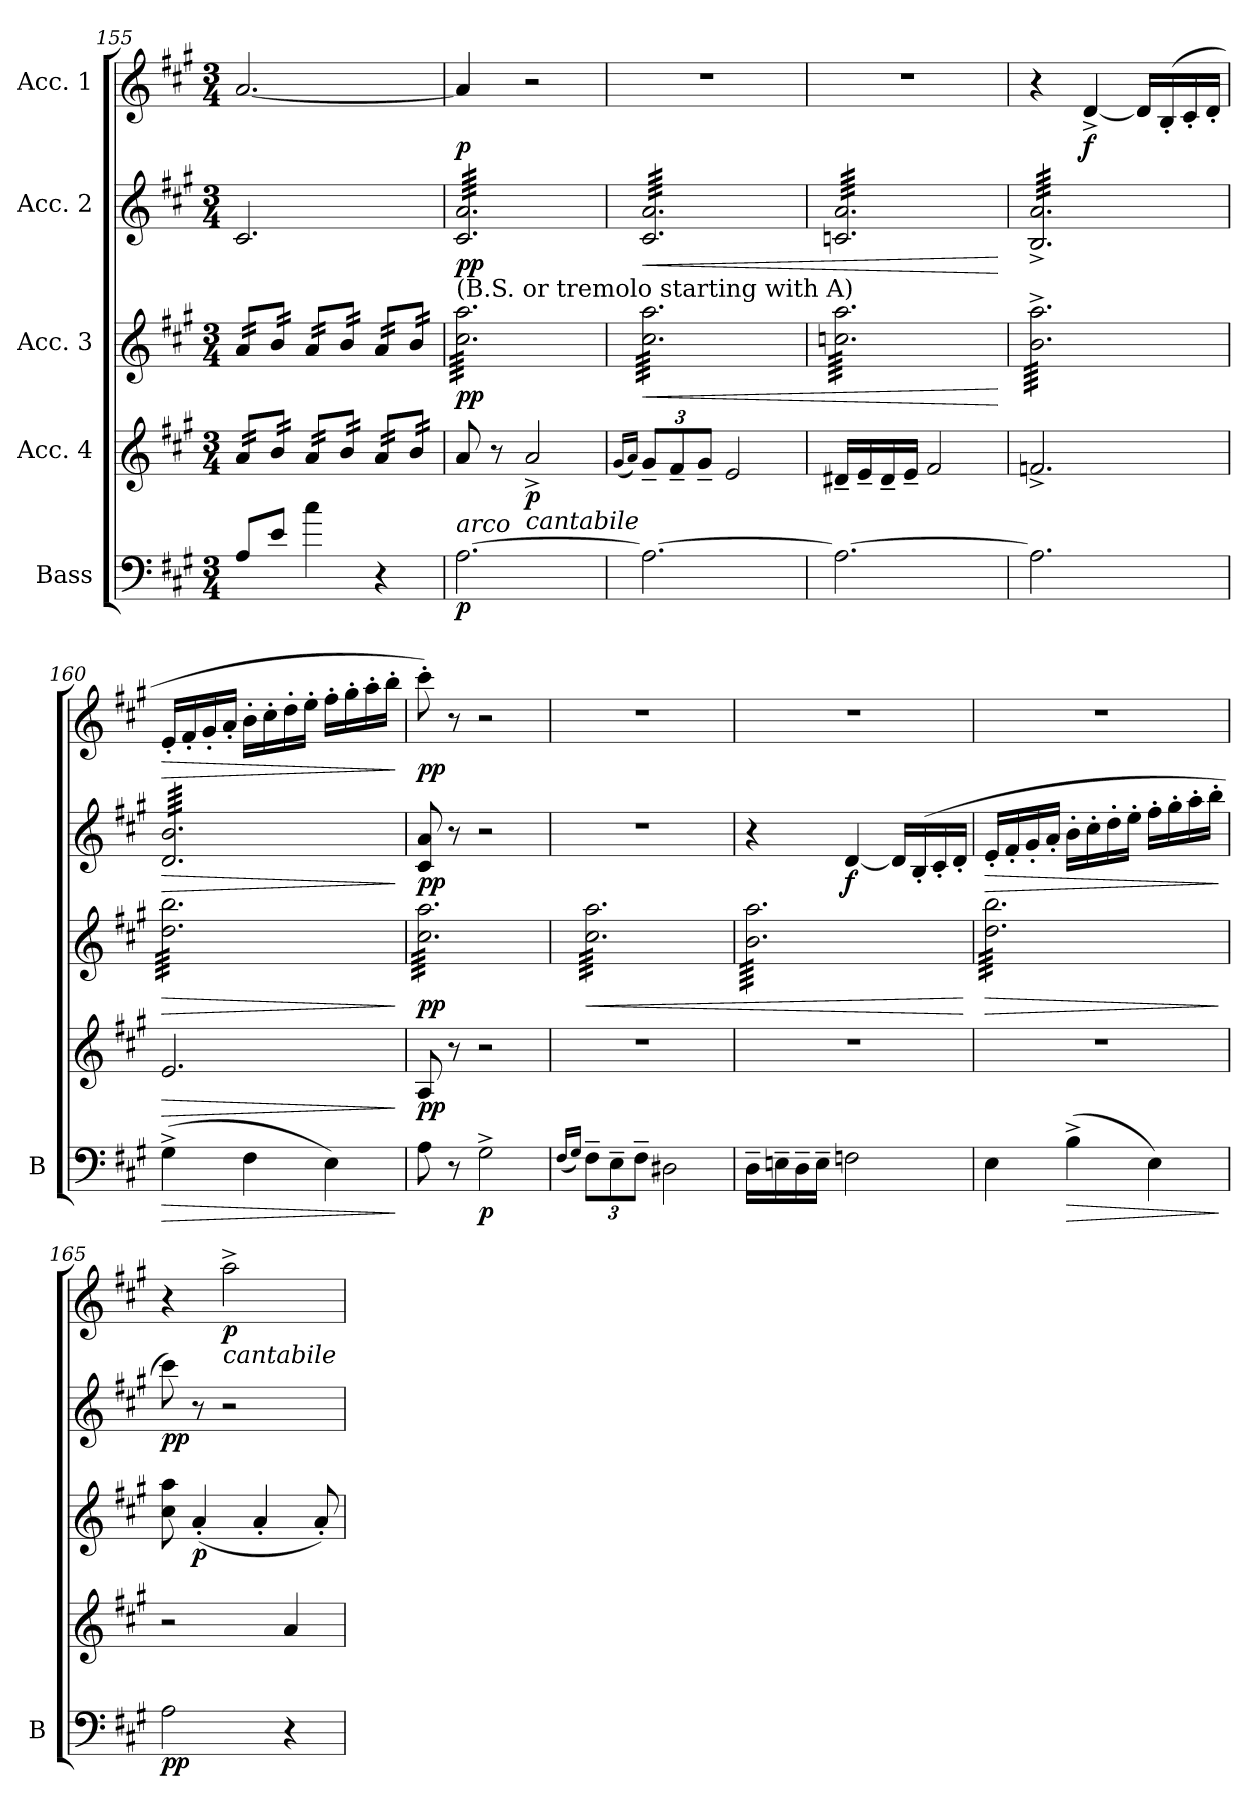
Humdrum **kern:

**kern	**dynam	**kern	**dynam	**kern	**dynam	**kern	**dynam	**kern	**dynam
*part5	*part5	*part4	*part4	*part3	*part3	*part2	*part2	*part1	*part1
*staff5	*staff5	*staff4	*staff4	*staff3	*staff3	*staff2	*staff2	*staff1	*staff1
*I"Bass	*	*I"Acc. 4	*	*I"Acc. 3	*	*I"Acc. 2	*	*I"Acc. 1	*
*I'B	*	*	*	*	*	*	*	*	*
*clefF4	*	*clefG2	*	*clefG2	*	*clefG2	*	*clefG2	*
*ITrd7c12	*	*ITrd7c12	*	*ITrd7c12	*	*	*	*	*
*k[f#c#g#]	*	*k[f#c#g#]	*	*k[f#c#g#]	*	*k[f#c#g#]	*	*k[f#c#g#]	*
*M3/4	*	*M3/4	*	*M3/4	*	*M3/4	*	*M3/4	*
=155	=155	=155	=155	=155	=155	=155	=155	=155	=155
*	*	*tremolo	*	*	*	*	*	*	*
*	*	*	*	*tremolo	*	*	*	*	*
8AA/L	.	32A/LLL	.	32A/LLL	.	2.c#/	.	[2.a/	.
.	.	32A/	.	32A/	.	.	.	.	.
.	.	32A/	.	32A/	.	.	.	.	.
.	.	32A/	.	32A/	.	.	.	.	.
8E/J	.	32B/	.	32B/	.	.	.	.	.
.	.	32B/	.	32B/	.	.	.	.	.
.	.	32B/	.	32B/	.	.	.	.	.
.	.	32B/JJJ	.	32B/JJJ	.	.	.	.	.
4c#\	.	32A/LLL	.	32A/LLL	.	.	.	.	.
.	.	32A/	.	32A/	.	.	.	.	.
.	.	32A/	.	32A/	.	.	.	.	.
.	.	32A/	.	32A/	.	.	.	.	.
.	.	32B/	.	32B/	.	.	.	.	.
.	.	32B/	.	32B/	.	.	.	.	.
.	.	32B/	.	32B/	.	.	.	.	.
.	.	32B/JJJ	.	32B/JJJ	.	.	.	.	.
4r	.	32A/LLL	.	32A/LLL	.	.	.	.	.
.	.	32A/	.	32A/	.	.	.	.	.
.	.	32A/	.	32A/	.	.	.	.	.
.	.	32A/	.	32A/	.	.	.	.	.
.	.	32B/	.	32B/	.	.	.	.	.
.	.	32B/	.	32B/	.	.	.	.	.
.	.	32B/	.	32B/	.	.	.	.	.
.	.	32B/JJJ	.	32B/JJJ	.	.	.	.	.
*	*	*Xtremolo	*	*	*	*	*	*	*
=156	=156	=156	=156	=156	=156	=156	=156	=156	=156
!	!	!	!	!	!	!LO:TX:a:t=(B.S. or tremolo starting with C)	!	!	!
!	!	!	!	!LO:TX:a:t=(B.S. or tremolo starting with A)	!	!	!	!	!
!LO:TX:a:i:t=arco	!	!	!	!	!	!	!	!	!
!	!LO:DY:b	!	!	!	!LO:DY:b	!	!LO:DY:b	!	!LO:DY:b
*	*	*	*	*	*	*tremolo	*	*	*
[2.AA\	p	8A/	.	64c#\ 64a\LLLL	pp	64c#/ 64a/LLLL	pp	4a/]	p
.	.	.	.	64c#\ 64a\	.	64c#/ 64a/	.	.	.
.	.	.	.	64c#\ 64a\	.	64c#/ 64a/	.	.	.
.	.	.	.	64c#\ 64a\	.	64c#/ 64a/	.	.	.
.	.	.	.	64c#\ 64a\	.	64c#/ 64a/	.	.	.
.	.	.	.	64c#\ 64a\	.	64c#/ 64a/	.	.	.
.	.	.	.	64c#\ 64a\	.	64c#/ 64a/	.	.	.
.	.	.	.	64c#\ 64a\	.	64c#/ 64a/	.	.	.
.	.	8r	.	64c#\ 64a\	.	64c#/ 64a/	.	.	.
.	.	.	.	64c#\ 64a\	.	64c#/ 64a/	.	.	.
.	.	.	.	64c#\ 64a\	.	64c#/ 64a/	.	.	.
.	.	.	.	64c#\ 64a\	.	64c#/ 64a/	.	.	.
.	.	.	.	64c#\ 64a\	.	64c#/ 64a/	.	.	.
.	.	.	.	64c#\ 64a\	.	64c#/ 64a/	.	.	.
.	.	.	.	64c#\ 64a\	.	64c#/ 64a/	.	.	.
.	.	.	.	64c#\ 64a\	.	64c#/ 64a/	.	.	.
!	!	!LO:TX:b:i:t=cantabile	!	!	!	!	!	!	!
!	!	!	!LO:DY:b	!	!	!	!	!	!
.	.	2A^/	p	64c#\ 64a\	.	64c#/ 64a/	.	2r	.
.	.	.	.	64c#\ 64a\	.	64c#/ 64a/	.	.	.
.	.	.	.	64c#\ 64a\	.	64c#/ 64a/	.	.	.
.	.	.	.	64c#\ 64a\	.	64c#/ 64a/	.	.	.
.	.	.	.	64c#\ 64a\	.	64c#/ 64a/	.	.	.
.	.	.	.	64c#\ 64a\	.	64c#/ 64a/	.	.	.
.	.	.	.	64c#\ 64a\	.	64c#/ 64a/	.	.	.
.	.	.	.	64c#\ 64a\	.	64c#/ 64a/	.	.	.
.	.	.	.	64c#\ 64a\	.	64c#/ 64a/	.	.	.
.	.	.	.	64c#\ 64a\	.	64c#/ 64a/	.	.	.
.	.	.	.	64c#\ 64a\	.	64c#/ 64a/	.	.	.
.	.	.	.	64c#\ 64a\	.	64c#/ 64a/	.	.	.
.	.	.	.	64c#\ 64a\	.	64c#/ 64a/	.	.	.
.	.	.	.	64c#\ 64a\	.	64c#/ 64a/	.	.	.
.	.	.	.	64c#\ 64a\	.	64c#/ 64a/	.	.	.
.	.	.	.	64c#\ 64a\	.	64c#/ 64a/	.	.	.
.	.	.	.	64c#\ 64a\	.	64c#/ 64a/	.	.	.
.	.	.	.	64c#\ 64a\	.	64c#/ 64a/	.	.	.
.	.	.	.	64c#\ 64a\	.	64c#/ 64a/	.	.	.
.	.	.	.	64c#\ 64a\	.	64c#/ 64a/	.	.	.
.	.	.	.	64c#\ 64a\	.	64c#/ 64a/	.	.	.
.	.	.	.	64c#\ 64a\	.	64c#/ 64a/	.	.	.
.	.	.	.	64c#\ 64a\	.	64c#/ 64a/	.	.	.
.	.	.	.	64c#\ 64a\	.	64c#/ 64a/	.	.	.
.	.	.	.	64c#\ 64a\	.	64c#/ 64a/	.	.	.
.	.	.	.	64c#\ 64a\	.	64c#/ 64a/	.	.	.
.	.	.	.	64c#\ 64a\	.	64c#/ 64a/	.	.	.
.	.	.	.	64c#\ 64a\	.	64c#/ 64a/	.	.	.
.	.	.	.	64c#\ 64a\	.	64c#/ 64a/	.	.	.
.	.	.	.	64c#\ 64a\	.	64c#/ 64a/	.	.	.
.	.	.	.	64c#\ 64a\	.	64c#/ 64a/	.	.	.
.	.	.	.	64c#\ 64a\JJJJ	.	64c#/ 64a/JJJJ	.	.	.
=157	=157	=157	=157	=157	=157	=157	=157	=157	=157
.	.	(16qG#/LL	.	.	.	.	.	.	.
.	.	16qA/JJ)	.	.	.	.	.	.	.
*	*	*Xbrackettup	*	*	*	*	*	*	*
!	!	!	!	!	!LO:HP:b	!	!LO:HP:b	!	!
2.AA\_	.	12G#~/L	.	64c#\ 64a\LLLL	<	64c#/ 64a/LLLL	<	2.r	.
.	.	.	.	64c#\ 64a\	.	64c#/ 64a/	.	.	.
.	.	.	.	64c#\ 64a\	.	64c#/ 64a/	.	.	.
.	.	.	.	64c#\ 64a\	.	64c#/ 64a/	.	.	.
.	.	.	.	64c#\ 64a\	.	64c#/ 64a/	.	.	.
.	.	.	.	64c#\ 64a\	.	64c#/ 64a/	.	.	.
.	.	12F#~/	.	.	.	.	.	.	.
.	.	.	.	64c#\ 64a\	.	64c#/ 64a/	.	.	.
.	.	.	.	64c#\ 64a\	.	64c#/ 64a/	.	.	.
.	.	.	.	64c#\ 64a\	.	64c#/ 64a/	.	.	.
.	.	.	.	64c#\ 64a\	.	64c#/ 64a/	.	.	.
.	.	.	.	64c#\ 64a\	.	64c#/ 64a/	.	.	.
.	.	12G#~/J	.	.	.	.	.	.	.
.	.	.	.	64c#\ 64a\	.	64c#/ 64a/	.	.	.
.	.	.	.	64c#\ 64a\	.	64c#/ 64a/	.	.	.
.	.	.	.	64c#\ 64a\	.	64c#/ 64a/	.	.	.
.	.	.	.	64c#\ 64a\	.	64c#/ 64a/	.	.	.
.	.	.	.	64c#\ 64a\	.	64c#/ 64a/	.	.	.
.	.	2E/	.	64c#\ 64a\	.	64c#/ 64a/	.	.	.
.	.	.	.	64c#\ 64a\	.	64c#/ 64a/	.	.	.
.	.	.	.	64c#\ 64a\	.	64c#/ 64a/	.	.	.
.	.	.	.	64c#\ 64a\	.	64c#/ 64a/	.	.	.
.	.	.	.	64c#\ 64a\	.	64c#/ 64a/	.	.	.
.	.	.	.	64c#\ 64a\	.	64c#/ 64a/	.	.	.
.	.	.	.	64c#\ 64a\	.	64c#/ 64a/	.	.	.
.	.	.	.	64c#\ 64a\	.	64c#/ 64a/	.	.	.
.	.	.	.	64c#\ 64a\	.	64c#/ 64a/	.	.	.
.	.	.	.	64c#\ 64a\	.	64c#/ 64a/	.	.	.
.	.	.	.	64c#\ 64a\	.	64c#/ 64a/	.	.	.
.	.	.	.	64c#\ 64a\	.	64c#/ 64a/	.	.	.
.	.	.	.	64c#\ 64a\	.	64c#/ 64a/	.	.	.
.	.	.	.	64c#\ 64a\	.	64c#/ 64a/	.	.	.
.	.	.	.	64c#\ 64a\	.	64c#/ 64a/	.	.	.
.	.	.	.	64c#\ 64a\	.	64c#/ 64a/	.	.	.
.	.	.	.	64c#\ 64a\	.	64c#/ 64a/	.	.	.
.	.	.	.	64c#\ 64a\	.	64c#/ 64a/	.	.	.
.	.	.	.	64c#\ 64a\	.	64c#/ 64a/	.	.	.
.	.	.	.	64c#\ 64a\	.	64c#/ 64a/	.	.	.
.	.	.	.	64c#\ 64a\	.	64c#/ 64a/	.	.	.
.	.	.	.	64c#\ 64a\	.	64c#/ 64a/	.	.	.
.	.	.	.	64c#\ 64a\	.	64c#/ 64a/	.	.	.
.	.	.	.	64c#\ 64a\	.	64c#/ 64a/	.	.	.
.	.	.	.	64c#\ 64a\	.	64c#/ 64a/	.	.	.
.	.	.	.	64c#\ 64a\	.	64c#/ 64a/	.	.	.
.	.	.	.	64c#\ 64a\	.	64c#/ 64a/	.	.	.
.	.	.	.	64c#\ 64a\	.	64c#/ 64a/	.	.	.
.	.	.	.	64c#\ 64a\	.	64c#/ 64a/	.	.	.
.	.	.	.	64c#\ 64a\	.	64c#/ 64a/	.	.	.
.	.	.	.	64c#\ 64a\	.	64c#/ 64a/	.	.	.
.	.	.	.	64c#\ 64a\JJJJ	.	64c#/ 64a/JJJJ	.	.	.
!!LO:PB:g=z
=158	=158	=158	=158	=158	=158	=158	=158	=158	=158
2.AA\_	.	16D#X~/LL	.	64cn\ 64a\LLLL	.	64cn/ 64a/LLLL	.	2.r	.
.	.	.	.	64cn\ 64a\	.	64cn/ 64a/	.	.	.
.	.	.	.	64cn\ 64a\	.	64cn/ 64a/	.	.	.
.	.	.	.	64cn\ 64a\	.	64cn/ 64a/	.	.	.
.	.	16E~/	.	64cn\ 64a\	.	64cn/ 64a/	.	.	.
.	.	.	.	64cn\ 64a\	.	64cn/ 64a/	.	.	.
.	.	.	.	64cn\ 64a\	.	64cn/ 64a/	.	.	.
.	.	.	.	64cn\ 64a\	.	64cn/ 64a/	.	.	.
.	.	16D#~/	.	64cn\ 64a\	.	64cn/ 64a/	.	.	.
.	.	.	.	64cn\ 64a\	.	64cn/ 64a/	.	.	.
.	.	.	.	64cn\ 64a\	.	64cn/ 64a/	.	.	.
.	.	.	.	64cn\ 64a\	.	64cn/ 64a/	.	.	.
.	.	16E~/JJ	.	64cn\ 64a\	.	64cn/ 64a/	.	.	.
.	.	.	.	64cn\ 64a\	.	64cn/ 64a/	.	.	.
.	.	.	.	64cn\ 64a\	.	64cn/ 64a/	.	.	.
.	.	.	.	64cn\ 64a\	.	64cn/ 64a/	.	.	.
.	.	2F#/	.	64cn\ 64a\	.	64cn/ 64a/	.	.	.
.	.	.	.	64cn\ 64a\	.	64cn/ 64a/	.	.	.
.	.	.	.	64cn\ 64a\	.	64cn/ 64a/	.	.	.
.	.	.	.	64cn\ 64a\	.	64cn/ 64a/	.	.	.
.	.	.	.	64cn\ 64a\	.	64cn/ 64a/	.	.	.
.	.	.	.	64cn\ 64a\	.	64cn/ 64a/	.	.	.
.	.	.	.	64cn\ 64a\	.	64cn/ 64a/	.	.	.
.	.	.	.	64cn\ 64a\	.	64cn/ 64a/	.	.	.
.	.	.	.	64cn\ 64a\	.	64cn/ 64a/	.	.	.
.	.	.	.	64cn\ 64a\	.	64cn/ 64a/	.	.	.
.	.	.	.	64cn\ 64a\	.	64cn/ 64a/	.	.	.
.	.	.	.	64cn\ 64a\	.	64cn/ 64a/	.	.	.
.	.	.	.	64cn\ 64a\	.	64cn/ 64a/	.	.	.
.	.	.	.	64cn\ 64a\	.	64cn/ 64a/	.	.	.
.	.	.	.	64cn\ 64a\	.	64cn/ 64a/	.	.	.
.	.	.	.	64cn\ 64a\	.	64cn/ 64a/	.	.	.
.	.	.	.	64cn\ 64a\	.	64cn/ 64a/	.	.	.
.	.	.	.	64cn\ 64a\	.	64cn/ 64a/	.	.	.
.	.	.	.	64cn\ 64a\	.	64cn/ 64a/	.	.	.
.	.	.	.	64cn\ 64a\	.	64cn/ 64a/	.	.	.
.	.	.	.	64cn\ 64a\	.	64cn/ 64a/	.	.	.
.	.	.	.	64cn\ 64a\	.	64cn/ 64a/	.	.	.
.	.	.	.	64cn\ 64a\	.	64cn/ 64a/	.	.	.
.	.	.	.	64cn\ 64a\	.	64cn/ 64a/	.	.	.
.	.	.	.	64cn\ 64a\	.	64cn/ 64a/	.	.	.
.	.	.	.	64cn\ 64a\	.	64cn/ 64a/	.	.	.
.	.	.	.	64cn\ 64a\	.	64cn/ 64a/	.	.	.
.	.	.	.	64cn\ 64a\	.	64cn/ 64a/	.	.	.
.	.	.	.	64cn\ 64a\	.	64cn/ 64a/	.	.	.
.	.	.	.	64cn\ 64a\	.	64cn/ 64a/	.	.	.
.	.	.	.	64cn\ 64a\	.	64cn/ 64a/	.	.	.
.	.	.	.	64cn\ 64a\JJJJ	.	64cn/ 64a/JJJJ	.	.	.
.	.	.	.	.	[	.	[	.	.
=159	=159	=159	=159	=159	=159	=159	=159	=159	=159
2.AA\]	.	2.Fn^/	.	64B\^ 64a\^LLLL	.	64B/^ 64a/^LLLL	.	4r	.
.	.	.	.	64B\^ 64a\^	.	64B/^ 64a/^	.	.	.
.	.	.	.	64B\^ 64a\^	.	64B/^ 64a/^	.	.	.
.	.	.	.	64B\^ 64a\^	.	64B/^ 64a/^	.	.	.
.	.	.	.	64B\^ 64a\^	.	64B/^ 64a/^	.	.	.
.	.	.	.	64B\^ 64a\^	.	64B/^ 64a/^	.	.	.
.	.	.	.	64B\^ 64a\^	.	64B/^ 64a/^	.	.	.
.	.	.	.	64B\^ 64a\^	.	64B/^ 64a/^	.	.	.
.	.	.	.	64B\^ 64a\^	.	64B/^ 64a/^	.	.	.
.	.	.	.	64B\^ 64a\^	.	64B/^ 64a/^	.	.	.
.	.	.	.	64B\^ 64a\^	.	64B/^ 64a/^	.	.	.
.	.	.	.	64B\^ 64a\^	.	64B/^ 64a/^	.	.	.
.	.	.	.	64B\^ 64a\^	.	64B/^ 64a/^	.	.	.
.	.	.	.	64B\^ 64a\^	.	64B/^ 64a/^	.	.	.
.	.	.	.	64B\^ 64a\^	.	64B/^ 64a/^	.	.	.
.	.	.	.	64B\^ 64a\^	.	64B/^ 64a/^	.	.	.
!	!	!	!	!	!	!	!	!	!LO:DY:b
.	.	.	.	64B\^ 64a\^	.	64B/^ 64a/^	.	[4d^/	f
.	.	.	.	64B\^ 64a\^	.	64B/^ 64a/^	.	.	.
.	.	.	.	64B\^ 64a\^	.	64B/^ 64a/^	.	.	.
.	.	.	.	64B\^ 64a\^	.	64B/^ 64a/^	.	.	.
.	.	.	.	64B\^ 64a\^	.	64B/^ 64a/^	.	.	.
.	.	.	.	64B\^ 64a\^	.	64B/^ 64a/^	.	.	.
.	.	.	.	64B\^ 64a\^	.	64B/^ 64a/^	.	.	.
.	.	.	.	64B\^ 64a\^	.	64B/^ 64a/^	.	.	.
.	.	.	.	64B\^ 64a\^	.	64B/^ 64a/^	.	.	.
.	.	.	.	64B\^ 64a\^	.	64B/^ 64a/^	.	.	.
.	.	.	.	64B\^ 64a\^	.	64B/^ 64a/^	.	.	.
.	.	.	.	64B\^ 64a\^	.	64B/^ 64a/^	.	.	.
.	.	.	.	64B\^ 64a\^	.	64B/^ 64a/^	.	.	.
.	.	.	.	64B\^ 64a\^	.	64B/^ 64a/^	.	.	.
.	.	.	.	64B\^ 64a\^	.	64B/^ 64a/^	.	.	.
.	.	.	.	64B\^ 64a\^	.	64B/^ 64a/^	.	.	.
.	.	.	.	64B\^ 64a\^	.	64B/^ 64a/^	.	16d/LL]	.
.	.	.	.	64B\^ 64a\^	.	64B/^ 64a/^	.	.	.
.	.	.	.	64B\^ 64a\^	.	64B/^ 64a/^	.	.	.
.	.	.	.	64B\^ 64a\^	.	64B/^ 64a/^	.	.	.
.	.	.	.	64B\^ 64a\^	.	64B/^ 64a/^	.	(16B'/	.
.	.	.	.	64B\^ 64a\^	.	64B/^ 64a/^	.	.	.
.	.	.	.	64B\^ 64a\^	.	64B/^ 64a/^	.	.	.
.	.	.	.	64B\^ 64a\^	.	64B/^ 64a/^	.	.	.
.	.	.	.	64B\^ 64a\^	.	64B/^ 64a/^	.	16c#'/	.
.	.	.	.	64B\^ 64a\^	.	64B/^ 64a/^	.	.	.
.	.	.	.	64B\^ 64a\^	.	64B/^ 64a/^	.	.	.
.	.	.	.	64B\^ 64a\^	.	64B/^ 64a/^	.	.	.
.	.	.	.	64B\^ 64a\^	.	64B/^ 64a/^	.	16d'/JJ	.
.	.	.	.	64B\^ 64a\^	.	64B/^ 64a/^	.	.	.
.	.	.	.	64B\^ 64a\^	.	64B/^ 64a/^	.	.	.
.	.	.	.	64B\^ 64a\^JJJJ	.	64B/^ 64a/^JJJJ	.	.	.
=160	=160	=160	=160	=160	=160	=160	=160	=160	=160
!	!LO:HP:b	!	!LO:HP:b	!	!LO:HP:b	!	!LO:HP:b	!	!LO:HP:b
(4GG#^\	>	2.E/	>	64d\ 64b\LLLL	>	64d/ 64b/LLLL	>	16e'/LL	>
.	.	.	.	64d\ 64b\	.	64d/ 64b/	.	.	.
.	.	.	.	64d\ 64b\	.	64d/ 64b/	.	.	.
.	.	.	.	64d\ 64b\	.	64d/ 64b/	.	.	.
.	.	.	.	64d\ 64b\	.	64d/ 64b/	.	16f#'/	.
.	.	.	.	64d\ 64b\	.	64d/ 64b/	.	.	.
.	.	.	.	64d\ 64b\	.	64d/ 64b/	.	.	.
.	.	.	.	64d\ 64b\	.	64d/ 64b/	.	.	.
.	.	.	.	64d\ 64b\	.	64d/ 64b/	.	16g#'/	.
.	.	.	.	64d\ 64b\	.	64d/ 64b/	.	.	.
.	.	.	.	64d\ 64b\	.	64d/ 64b/	.	.	.
.	.	.	.	64d\ 64b\	.	64d/ 64b/	.	.	.
.	.	.	.	64d\ 64b\	.	64d/ 64b/	.	16a'/JJ	.
.	.	.	.	64d\ 64b\	.	64d/ 64b/	.	.	.
.	.	.	.	64d\ 64b\	.	64d/ 64b/	.	.	.
.	.	.	.	64d\ 64b\	.	64d/ 64b/	.	.	.
4FF#\	.	.	.	64d\ 64b\	.	64d/ 64b/	.	16b'\LL	.
.	.	.	.	64d\ 64b\	.	64d/ 64b/	.	.	.
.	.	.	.	64d\ 64b\	.	64d/ 64b/	.	.	.
.	.	.	.	64d\ 64b\	.	64d/ 64b/	.	.	.
.	.	.	.	64d\ 64b\	.	64d/ 64b/	.	16cc#'\	.
.	.	.	.	64d\ 64b\	.	64d/ 64b/	.	.	.
.	.	.	.	64d\ 64b\	.	64d/ 64b/	.	.	.
.	.	.	.	64d\ 64b\	.	64d/ 64b/	.	.	.
.	.	.	.	64d\ 64b\	.	64d/ 64b/	.	16dd'\	.
.	.	.	.	64d\ 64b\	.	64d/ 64b/	.	.	.
.	.	.	.	64d\ 64b\	.	64d/ 64b/	.	.	.
.	.	.	.	64d\ 64b\	.	64d/ 64b/	.	.	.
.	.	.	.	64d\ 64b\	.	64d/ 64b/	.	16ee'\JJ	.
.	.	.	.	64d\ 64b\	.	64d/ 64b/	.	.	.
.	.	.	.	64d\ 64b\	.	64d/ 64b/	.	.	.
.	.	.	.	64d\ 64b\	.	64d/ 64b/	.	.	.
4EE\)	.	.	.	64d\ 64b\	.	64d/ 64b/	.	16ff#'\LL	.
.	.	.	.	64d\ 64b\	.	64d/ 64b/	.	.	.
.	.	.	.	64d\ 64b\	.	64d/ 64b/	.	.	.
.	.	.	.	64d\ 64b\	.	64d/ 64b/	.	.	.
.	.	.	.	64d\ 64b\	.	64d/ 64b/	.	16gg#'\	.
.	.	.	.	64d\ 64b\	.	64d/ 64b/	.	.	.
.	.	.	.	64d\ 64b\	.	64d/ 64b/	.	.	.
.	.	.	.	64d\ 64b\	.	64d/ 64b/	.	.	.
.	.	.	.	64d\ 64b\	.	64d/ 64b/	.	16aa'\	.
.	.	.	.	64d\ 64b\	.	64d/ 64b/	.	.	.
.	.	.	.	64d\ 64b\	.	64d/ 64b/	.	.	.
.	.	.	.	64d\ 64b\	.	64d/ 64b/	.	.	.
.	.	.	.	64d\ 64b\	.	64d/ 64b/	.	16bb'\JJ	.
.	.	.	.	64d\ 64b\	.	64d/ 64b/	.	.	.
.	.	.	.	64d\ 64b\	.	64d/ 64b/	.	.	.
.	.	.	.	64d\ 64b\JJJJ	.	64d/ 64b/JJJJ	.	.	.
*	*	*	*	*	*	*Xtremolo	*	*	*
.	]	.	]	.	]	.	]	.	]
=161	=161	=161	=161	=161	=161	=161	=161	=161	=161
!	!	!	!LO:DY:b	!	!LO:DY:b	!	!LO:DY:b	!	!LO:DY:b
8AA\	.	8AA/	pp	64c#\ 64a\LLLL	pp	8c#/ 8a/	pp	8ccc#'\)	pp
.	.	.	.	64c#\ 64a\	.	.	.	.	.
.	.	.	.	64c#\ 64a\	.	.	.	.	.
.	.	.	.	64c#\ 64a\	.	.	.	.	.
.	.	.	.	64c#\ 64a\	.	.	.	.	.
.	.	.	.	64c#\ 64a\	.	.	.	.	.
.	.	.	.	64c#\ 64a\	.	.	.	.	.
.	.	.	.	64c#\ 64a\	.	.	.	.	.
8r	.	8r	.	64c#\ 64a\	.	8r	.	8r	.
.	.	.	.	64c#\ 64a\	.	.	.	.	.
.	.	.	.	64c#\ 64a\	.	.	.	.	.
.	.	.	.	64c#\ 64a\	.	.	.	.	.
.	.	.	.	64c#\ 64a\	.	.	.	.	.
.	.	.	.	64c#\ 64a\	.	.	.	.	.
.	.	.	.	64c#\ 64a\	.	.	.	.	.
.	.	.	.	64c#\ 64a\	.	.	.	.	.
!	!LO:DY:b	!	!	!	!	!	!	!	!
2GG#^\	p	2r	.	64c#\ 64a\	.	2r	.	2r	.
.	.	.	.	64c#\ 64a\	.	.	.	.	.
.	.	.	.	64c#\ 64a\	.	.	.	.	.
.	.	.	.	64c#\ 64a\	.	.	.	.	.
.	.	.	.	64c#\ 64a\	.	.	.	.	.
.	.	.	.	64c#\ 64a\	.	.	.	.	.
.	.	.	.	64c#\ 64a\	.	.	.	.	.
.	.	.	.	64c#\ 64a\	.	.	.	.	.
.	.	.	.	64c#\ 64a\	.	.	.	.	.
.	.	.	.	64c#\ 64a\	.	.	.	.	.
.	.	.	.	64c#\ 64a\	.	.	.	.	.
.	.	.	.	64c#\ 64a\	.	.	.	.	.
.	.	.	.	64c#\ 64a\	.	.	.	.	.
.	.	.	.	64c#\ 64a\	.	.	.	.	.
.	.	.	.	64c#\ 64a\	.	.	.	.	.
.	.	.	.	64c#\ 64a\	.	.	.	.	.
.	.	.	.	64c#\ 64a\	.	.	.	.	.
.	.	.	.	64c#\ 64a\	.	.	.	.	.
.	.	.	.	64c#\ 64a\	.	.	.	.	.
.	.	.	.	64c#\ 64a\	.	.	.	.	.
.	.	.	.	64c#\ 64a\	.	.	.	.	.
.	.	.	.	64c#\ 64a\	.	.	.	.	.
.	.	.	.	64c#\ 64a\	.	.	.	.	.
.	.	.	.	64c#\ 64a\	.	.	.	.	.
.	.	.	.	64c#\ 64a\	.	.	.	.	.
.	.	.	.	64c#\ 64a\	.	.	.	.	.
.	.	.	.	64c#\ 64a\	.	.	.	.	.
.	.	.	.	64c#\ 64a\	.	.	.	.	.
.	.	.	.	64c#\ 64a\	.	.	.	.	.
.	.	.	.	64c#\ 64a\	.	.	.	.	.
.	.	.	.	64c#\ 64a\	.	.	.	.	.
.	.	.	.	64c#\ 64a\JJJJ	.	.	.	.	.
=162	=162	=162	=162	=162	=162	=162	=162	=162	=162
(16qFF#/LL	.	.	.	.	.	.	.	.	.
16qGG#/JJ)	.	.	.	.	.	.	.	.	.
*Xbrackettup	*	*	*	*	*	*	*	*	*
!	!	!	!	!	!LO:HP:b	!	!	!	!
12FF#~\L	.	2.r	.	64c#\ 64a\LLLL	<	2.r	.	2.r	.
.	.	.	.	64c#\ 64a\	.	.	.	.	.
.	.	.	.	64c#\ 64a\	.	.	.	.	.
.	.	.	.	64c#\ 64a\	.	.	.	.	.
.	.	.	.	64c#\ 64a\	.	.	.	.	.
.	.	.	.	64c#\ 64a\	.	.	.	.	.
12EE~\	.	.	.	.	.	.	.	.	.
.	.	.	.	64c#\ 64a\	.	.	.	.	.
.	.	.	.	64c#\ 64a\	.	.	.	.	.
.	.	.	.	64c#\ 64a\	.	.	.	.	.
.	.	.	.	64c#\ 64a\	.	.	.	.	.
.	.	.	.	64c#\ 64a\	.	.	.	.	.
12FF#~\J	.	.	.	.	.	.	.	.	.
.	.	.	.	64c#\ 64a\	.	.	.	.	.
.	.	.	.	64c#\ 64a\	.	.	.	.	.
.	.	.	.	64c#\ 64a\	.	.	.	.	.
.	.	.	.	64c#\ 64a\	.	.	.	.	.
.	.	.	.	64c#\ 64a\	.	.	.	.	.
2DD#X\	.	.	.	64c#\ 64a\	.	.	.	.	.
.	.	.	.	64c#\ 64a\	.	.	.	.	.
.	.	.	.	64c#\ 64a\	.	.	.	.	.
.	.	.	.	64c#\ 64a\	.	.	.	.	.
.	.	.	.	64c#\ 64a\	.	.	.	.	.
.	.	.	.	64c#\ 64a\	.	.	.	.	.
.	.	.	.	64c#\ 64a\	.	.	.	.	.
.	.	.	.	64c#\ 64a\	.	.	.	.	.
.	.	.	.	64c#\ 64a\	.	.	.	.	.
.	.	.	.	64c#\ 64a\	.	.	.	.	.
.	.	.	.	64c#\ 64a\	.	.	.	.	.
.	.	.	.	64c#\ 64a\	.	.	.	.	.
.	.	.	.	64c#\ 64a\	.	.	.	.	.
.	.	.	.	64c#\ 64a\	.	.	.	.	.
.	.	.	.	64c#\ 64a\	.	.	.	.	.
.	.	.	.	64c#\ 64a\	.	.	.	.	.
.	.	.	.	64c#\ 64a\	.	.	.	.	.
.	.	.	.	64c#\ 64a\	.	.	.	.	.
.	.	.	.	64c#\ 64a\	.	.	.	.	.
.	.	.	.	64c#\ 64a\	.	.	.	.	.
.	.	.	.	64c#\ 64a\	.	.	.	.	.
.	.	.	.	64c#\ 64a\	.	.	.	.	.
.	.	.	.	64c#\ 64a\	.	.	.	.	.
.	.	.	.	64c#\ 64a\	.	.	.	.	.
.	.	.	.	64c#\ 64a\	.	.	.	.	.
.	.	.	.	64c#\ 64a\	.	.	.	.	.
.	.	.	.	64c#\ 64a\	.	.	.	.	.
.	.	.	.	64c#\ 64a\	.	.	.	.	.
.	.	.	.	64c#\ 64a\	.	.	.	.	.
.	.	.	.	64c#\ 64a\	.	.	.	.	.
.	.	.	.	64c#\ 64a\	.	.	.	.	.
.	.	.	.	64c#\ 64a\JJJJ	.	.	.	.	.
!!LO:LB:g=z
=163	=163	=163	=163	=163	=163	=163	=163	=163	=163
16DD~\LL	.	2.r	.	64B\ 64a\LLLL	.	4r	.	2.r	.
.	.	.	.	64B\ 64a\	.	.	.	.	.
.	.	.	.	64B\ 64a\	.	.	.	.	.
.	.	.	.	64B\ 64a\	.	.	.	.	.
16EEni~\	.	.	.	64B\ 64a\	.	.	.	.	.
.	.	.	.	64B\ 64a\	.	.	.	.	.
.	.	.	.	64B\ 64a\	.	.	.	.	.
.	.	.	.	64B\ 64a\	.	.	.	.	.
16DD~\	.	.	.	64B\ 64a\	.	.	.	.	.
.	.	.	.	64B\ 64a\	.	.	.	.	.
.	.	.	.	64B\ 64a\	.	.	.	.	.
.	.	.	.	64B\ 64a\	.	.	.	.	.
16EE~\JJ	.	.	.	64B\ 64a\	.	.	.	.	.
.	.	.	.	64B\ 64a\	.	.	.	.	.
.	.	.	.	64B\ 64a\	.	.	.	.	.
.	.	.	.	64B\ 64a\	.	.	.	.	.
!	!	!	!	!	!	!	!LO:DY:b	!	!
2FFn\	.	.	.	64B\ 64a\	.	[4d/	f	.	.
.	.	.	.	64B\ 64a\	.	.	.	.	.
.	.	.	.	64B\ 64a\	.	.	.	.	.
.	.	.	.	64B\ 64a\	.	.	.	.	.
.	.	.	.	64B\ 64a\	.	.	.	.	.
.	.	.	.	64B\ 64a\	.	.	.	.	.
.	.	.	.	64B\ 64a\	.	.	.	.	.
.	.	.	.	64B\ 64a\	.	.	.	.	.
.	.	.	.	64B\ 64a\	.	.	.	.	.
.	.	.	.	64B\ 64a\	.	.	.	.	.
.	.	.	.	64B\ 64a\	.	.	.	.	.
.	.	.	.	64B\ 64a\	.	.	.	.	.
.	.	.	.	64B\ 64a\	.	.	.	.	.
.	.	.	.	64B\ 64a\	.	.	.	.	.
.	.	.	.	64B\ 64a\	.	.	.	.	.
.	.	.	.	64B\ 64a\	.	.	.	.	.
.	.	.	.	64B\ 64a\	.	16d/LL]	.	.	.
.	.	.	.	64B\ 64a\	.	.	.	.	.
.	.	.	.	64B\ 64a\	.	.	.	.	.
.	.	.	.	64B\ 64a\	.	.	.	.	.
.	.	.	.	64B\ 64a\	.	(16B'/	.	.	.
.	.	.	.	64B\ 64a\	.	.	.	.	.
.	.	.	.	64B\ 64a\	.	.	.	.	.
.	.	.	.	64B\ 64a\	.	.	.	.	.
.	.	.	.	64B\ 64a\	.	16c#'/	.	.	.
.	.	.	.	64B\ 64a\	.	.	.	.	.
.	.	.	.	64B\ 64a\	.	.	.	.	.
.	.	.	.	64B\ 64a\	.	.	.	.	.
.	.	.	.	64B\ 64a\	.	16d'/JJ	.	.	.
.	.	.	.	64B\ 64a\	.	.	.	.	.
.	.	.	.	64B\ 64a\	.	.	.	.	.
.	.	.	.	64B\ 64a\JJJJ	.	.	.	.	.
.	.	.	.	.	[	.	.	.	.
=164	=164	=164	=164	=164	=164	=164	=164	=164	=164
!	!	!	!	!	!LO:HP:b	!	!LO:HP:b	!	!
4EE\	.	2.r	.	64d\ 64b\LLLL	>	16e'/LL	>	2.r	.
.	.	.	.	64d\ 64b\	.	.	.	.	.
.	.	.	.	64d\ 64b\	.	.	.	.	.
.	.	.	.	64d\ 64b\	.	.	.	.	.
.	.	.	.	64d\ 64b\	.	16f#'/	.	.	.
.	.	.	.	64d\ 64b\	.	.	.	.	.
.	.	.	.	64d\ 64b\	.	.	.	.	.
.	.	.	.	64d\ 64b\	.	.	.	.	.
.	.	.	.	64d\ 64b\	.	16g#'/	.	.	.
.	.	.	.	64d\ 64b\	.	.	.	.	.
.	.	.	.	64d\ 64b\	.	.	.	.	.
.	.	.	.	64d\ 64b\	.	.	.	.	.
.	.	.	.	64d\ 64b\	.	16a'/JJ	.	.	.
.	.	.	.	64d\ 64b\	.	.	.	.	.
.	.	.	.	64d\ 64b\	.	.	.	.	.
.	.	.	.	64d\ 64b\	.	.	.	.	.
!	!LO:HP:b	!	!	!	!	!	!	!	!
(4BB^\	>	.	.	64d\ 64b\	.	16b'\LL	.	.	.
.	.	.	.	64d\ 64b\	.	.	.	.	.
.	.	.	.	64d\ 64b\	.	.	.	.	.
.	.	.	.	64d\ 64b\	.	.	.	.	.
.	.	.	.	64d\ 64b\	.	16cc#'\	.	.	.
.	.	.	.	64d\ 64b\	.	.	.	.	.
.	.	.	.	64d\ 64b\	.	.	.	.	.
.	.	.	.	64d\ 64b\	.	.	.	.	.
.	.	.	.	64d\ 64b\	.	16dd'\	.	.	.
.	.	.	.	64d\ 64b\	.	.	.	.	.
.	.	.	.	64d\ 64b\	.	.	.	.	.
.	.	.	.	64d\ 64b\	.	.	.	.	.
.	.	.	.	64d\ 64b\	.	16ee'\JJ	.	.	.
.	.	.	.	64d\ 64b\	.	.	.	.	.
.	.	.	.	64d\ 64b\	.	.	.	.	.
.	.	.	.	64d\ 64b\	.	.	.	.	.
4EE\)	.	.	.	64d\ 64b\	.	16ff#'\LL	.	.	.
.	.	.	.	64d\ 64b\	.	.	.	.	.
.	.	.	.	64d\ 64b\	.	.	.	.	.
.	.	.	.	64d\ 64b\	.	.	.	.	.
.	.	.	.	64d\ 64b\	.	16gg#'\	.	.	.
.	.	.	.	64d\ 64b\	.	.	.	.	.
.	.	.	.	64d\ 64b\	.	.	.	.	.
.	.	.	.	64d\ 64b\	.	.	.	.	.
.	.	.	.	64d\ 64b\	.	16aa'\	.	.	.
.	.	.	.	64d\ 64b\	.	.	.	.	.
.	.	.	.	64d\ 64b\	.	.	.	.	.
.	.	.	.	64d\ 64b\	.	.	.	.	.
.	.	.	.	64d\ 64b\	.	16bb'\JJ	.	.	.
.	.	.	.	64d\ 64b\	.	.	.	.	.
.	.	.	.	64d\ 64b\	.	.	.	.	.
.	.	.	.	64d\ 64b\JJJJ	.	.	.	.	.
*	*	*	*	*Xtremolo	*	*	*	*	*
.	]	.	.	.	]	.	]	.	.
=165	=165	=165	=165	=165	=165	=165	=165	=165	=165
!	!LO:DY:b	!	!	!	!	!	!LO:DY:b	!	!
2AA\	pp	2r	.	8c#\ 8a\	.	8ccc#\)	pp	4r	.
!	!	!	!	!	!LO:DY:b	!	!	!	!
.	.	.	.	(4A'/	p	8r	.	.	.
!	!	!	!	!	!	!	!	!LO:TX:b:i:t=cantabile	!
!	!	!	!	!	!	!	!	!	!LO:DY:b
.	.	.	.	.	.	2r	.	2aa^\	p
.	.	.	.	4A'/	.	.	.	.	.
4r	.	4A/	.	.	.	.	.	.	.
.	.	.	.	8A'/)	.	.	.	.	.
=	=	=	=	=	=	=	=	=	=
*-	*-	*-	*-	*-	*-	*-	*-	*-	*-
